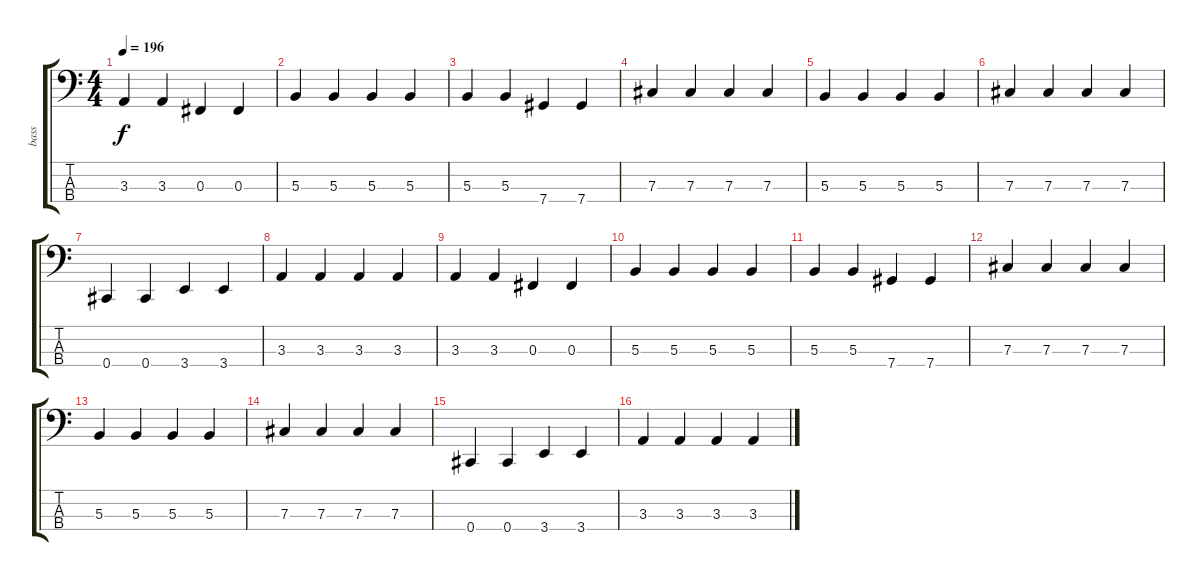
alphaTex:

\track ("bass" "bass") {instrument electricbasspick}
\staff {score tabs}
\tuning (E2 B1 Gb1 Db1) {hide}
\ts (4 4)
\tempo 196
\clef f4
\ks c
3.3.4{dy f} 3.3.4 0.3.4 0.3.4 |
5.3.4 5.3.4 5.3.4 5.3.4 |
5.3.4 5.3.4 7.4.4 7.4.4 |
7.3.4 7.3.4 7.3.4 7.3.4 |
5.3.4 5.3.4 5.3.4 5.3.4 |
7.3.4 7.3.4 7.3.4 7.3.4 |
0.4.4 0.4.4 3.4.4 3.4.4 |
3.3.4 3.3.4 3.3.4 3.3.4 |
3.3.4 3.3.4 0.3.4 0.3.4 |
5.3.4 5.3.4 5.3.4 5.3.4 |
5.3.4 5.3.4 7.4.4 7.4.4 |
7.3.4 7.3.4 7.3.4 7.3.4 |
5.3.4 5.3.4 5.3.4 5.3.4 |
7.3.4 7.3.4 7.3.4 7.3.4 |
0.4.4 0.4.4 3.4.4 3.4.4 |
3.3.4 3.3.4 3.3.4 3.3.4
